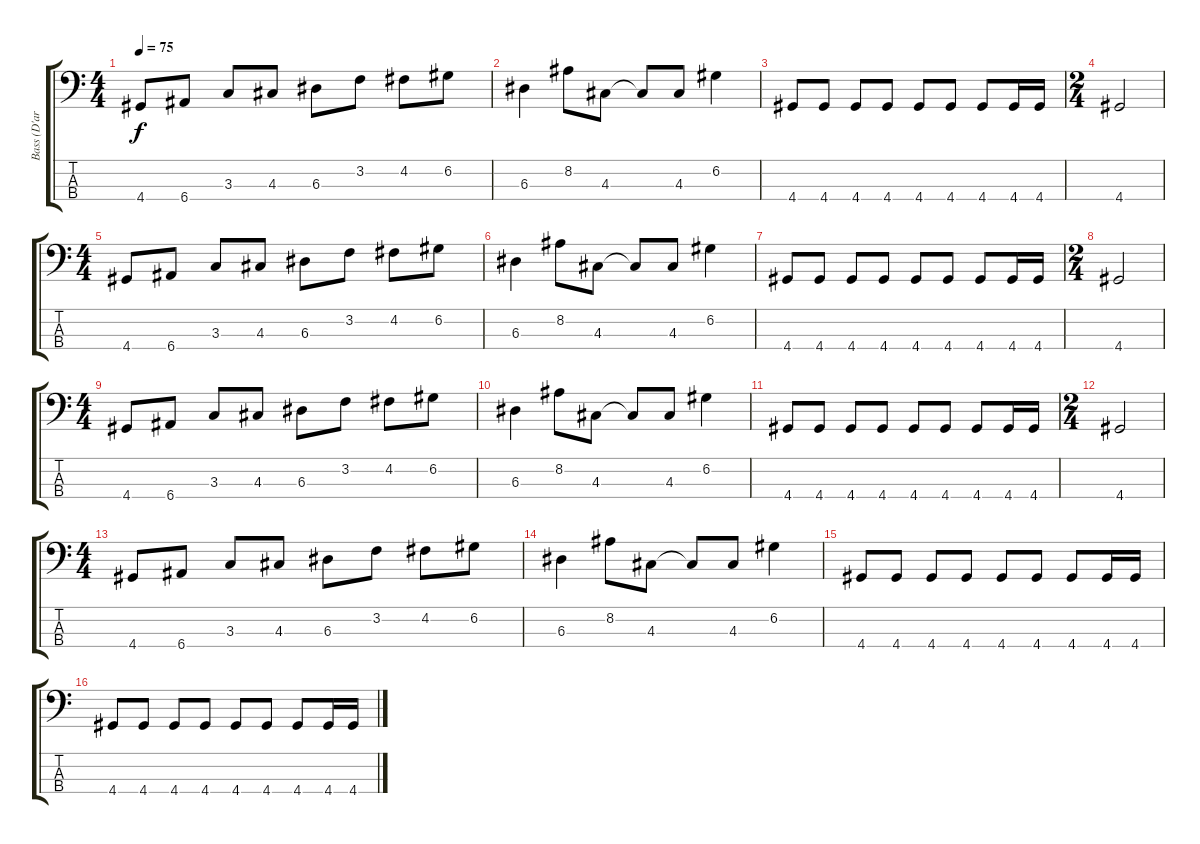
\track ("Bass (D'arcy)" "Bass (D'ar") {instrument electricbasspick}
\staff {score tabs}
\tuning (G2 D2 A1 E1) {hide}
\ts (4 4)
\tempo 75
\clef f4
\ks c
4.4.8{dy f} 6.4.8 3.3.8 4.3.8 6.3.8 3.2.8 4.2.8 6.2.8 |
6.3.4 8.2.8 4.3.8 4.3{t}.8 4.3.8 6.2.4 |
4.4.8 4.4.8 4.4.8 4.4.8 4.4.8 4.4.8 4.4.8 4.4.16 4.4.16 |
\ts (2 4)
4.4.2 |
\ts (4 4)
4.4.8 6.4.8 3.3.8 4.3.8 6.3.8 3.2.8 4.2.8 6.2.8 |
6.3.4 8.2.8 4.3.8 4.3{t}.8 4.3.8 6.2.4 |
4.4.8 4.4.8 4.4.8 4.4.8 4.4.8 4.4.8 4.4.8 4.4.16 4.4.16 |
\ts (2 4)
4.4.2 |
\ts (4 4)
4.4.8 6.4.8 3.3.8 4.3.8 6.3.8 3.2.8 4.2.8 6.2.8 |
6.3.4 8.2.8 4.3.8 4.3{t}.8 4.3.8 6.2.4 |
4.4.8 4.4.8 4.4.8 4.4.8 4.4.8 4.4.8 4.4.8 4.4.16 4.4.16 |
\ts (2 4)
4.4.2 |
\ts (4 4)
4.4.8 6.4.8 3.3.8 4.3.8 6.3.8 3.2.8 4.2.8 6.2.8 |
6.3.4 8.2.8 4.3.8 4.3{t}.8 4.3.8 6.2.4 |
4.4.8 4.4.8 4.4.8 4.4.8 4.4.8 4.4.8 4.4.8 4.4.16 4.4.16 |
4.4.8 4.4.8 4.4.8 4.4.8 4.4.8 4.4.8 4.4.8 4.4.16 4.4.16
